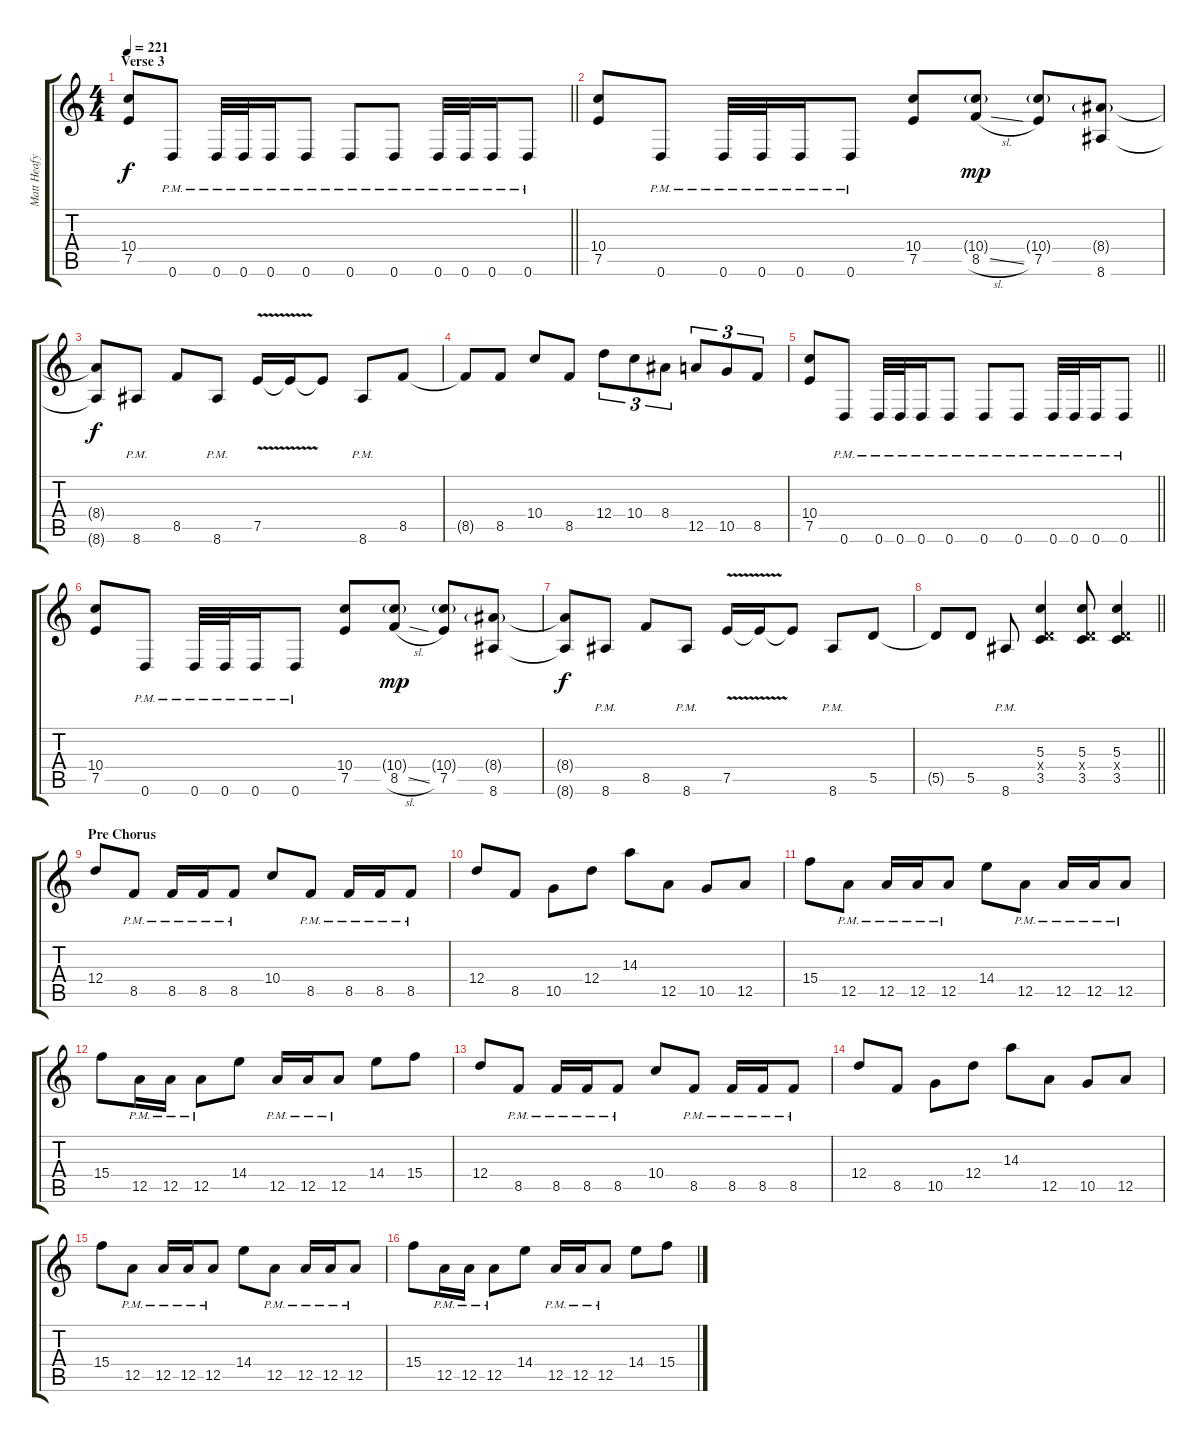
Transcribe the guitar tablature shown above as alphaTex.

\track ("Matt Heafy" "Matt Heafy") {instrument distortionguitar}
\staff {score tabs}
\tuning (E4 B3 G3 D3 A2 D2) {hide}
\ts (4 4)
\section ("" "Verse 3")
\tempo 221
\clef g2
\barLineRight lightlight
\ks c
(10.4 7.5).8{dy f} 0.6{pm}.8 0.6{pm}.32 0.6{pm}.32 0.6{pm}.16 0.6{pm}.8 0.6{pm}.8 0.6{pm}.8 0.6{pm}.32 0.6{pm}.32 0.6{pm}.16 0.6{pm}.8 |
(10.4 7.5).8 0.6{pm}.8 0.6{pm}.32 0.6{pm}.32 0.6{pm}.16 0.6{pm}.8 (10.4 7.5).8 (10.4{g} 8.5{sl}).8{dy mp} (10.4{g} 7.5).8 (8.4{g} 8.6).8 |
(8.4{t} 8.6{t}).8{dy f} 8.6{pm}.8 8.5.8 8.6{pm}.8 7.5{v}.16 7.5{t}.16 7.5{t}.8 8.6{pm}.8 8.5.8 |
8.5{t}.8 8.5.8 10.4.8 8.5.8 12.4.8{tu (3 2)} 10.4.8{tu (3 2)} 8.4.8{tu (3 2)} 12.5.8{tu (3 2)} 10.5.8{tu (3 2)} 8.5.8{tu (3 2)} |
\barLineRight lightlight
(10.4 7.5).8 0.6{pm}.8 0.6{pm}.32 0.6{pm}.32 0.6{pm}.16 0.6{pm}.8 0.6{pm}.8 0.6{pm}.8 0.6{pm}.32 0.6{pm}.32 0.6{pm}.16 0.6{pm}.8 |
(10.4 7.5).8 0.6{pm}.8 0.6{pm}.32 0.6{pm}.32 0.6{pm}.16 0.6{pm}.8 (10.4 7.5).8 (10.4{g} 8.5{sl}).8{dy mp} (10.4{g} 7.5).8 (8.4{g} 8.6).8 |
(8.4{t} 8.6{t}).8{dy f} 8.6{pm}.8 8.5.8 8.6{pm}.8 7.5{v}.16 7.5{t}.16 7.5{t}.8 8.6{pm}.8 5.5.8 |
\barLineRight lightlight
5.5{t}.8 5.5.8 8.6{pm}.8 (5.3 0.4{x} 3.5).4 (5.3 0.4{x} 3.5).8 (5.3 0.4{x} 3.5).4 |
\section ("" "Pre Chorus")
12.4.8 8.5{pm}.8 8.5{pm}.16 8.5{pm}.16 8.5{pm}.8 10.4.8 8.5{pm}.8 8.5{pm}.16 8.5{pm}.16 8.5{pm}.8 |
12.4.8 8.5.8 10.5.8 12.4.8 14.3.8 12.5.8 10.5.8 12.5.8 |
15.4.8 12.5{pm}.8 12.5{pm}.16 12.5{pm}.16 12.5{pm}.8 14.4.8 12.5{pm}.8 12.5{pm}.16 12.5{pm}.16 12.5{pm}.8 |
15.4.8 12.5{pm}.16 12.5{pm}.16 12.5{pm}.8 14.4.8 12.5{pm}.16 12.5{pm}.16 12.5{pm}.8 14.4.8 15.4.8 |
12.4.8 8.5{pm}.8 8.5{pm}.16 8.5{pm}.16 8.5{pm}.8 10.4.8 8.5{pm}.8 8.5{pm}.16 8.5{pm}.16 8.5{pm}.8 |
12.4.8 8.5.8 10.5.8 12.4.8 14.3.8 12.5.8 10.5.8 12.5.8 |
15.4.8 12.5{pm}.8 12.5{pm}.16 12.5{pm}.16 12.5{pm}.8 14.4.8 12.5{pm}.8 12.5{pm}.16 12.5{pm}.16 12.5{pm}.8 |
15.4.8 12.5{pm}.16 12.5{pm}.16 12.5{pm}.8 14.4.8 12.5{pm}.16 12.5{pm}.16 12.5{pm}.8 14.4.8 15.4.8
